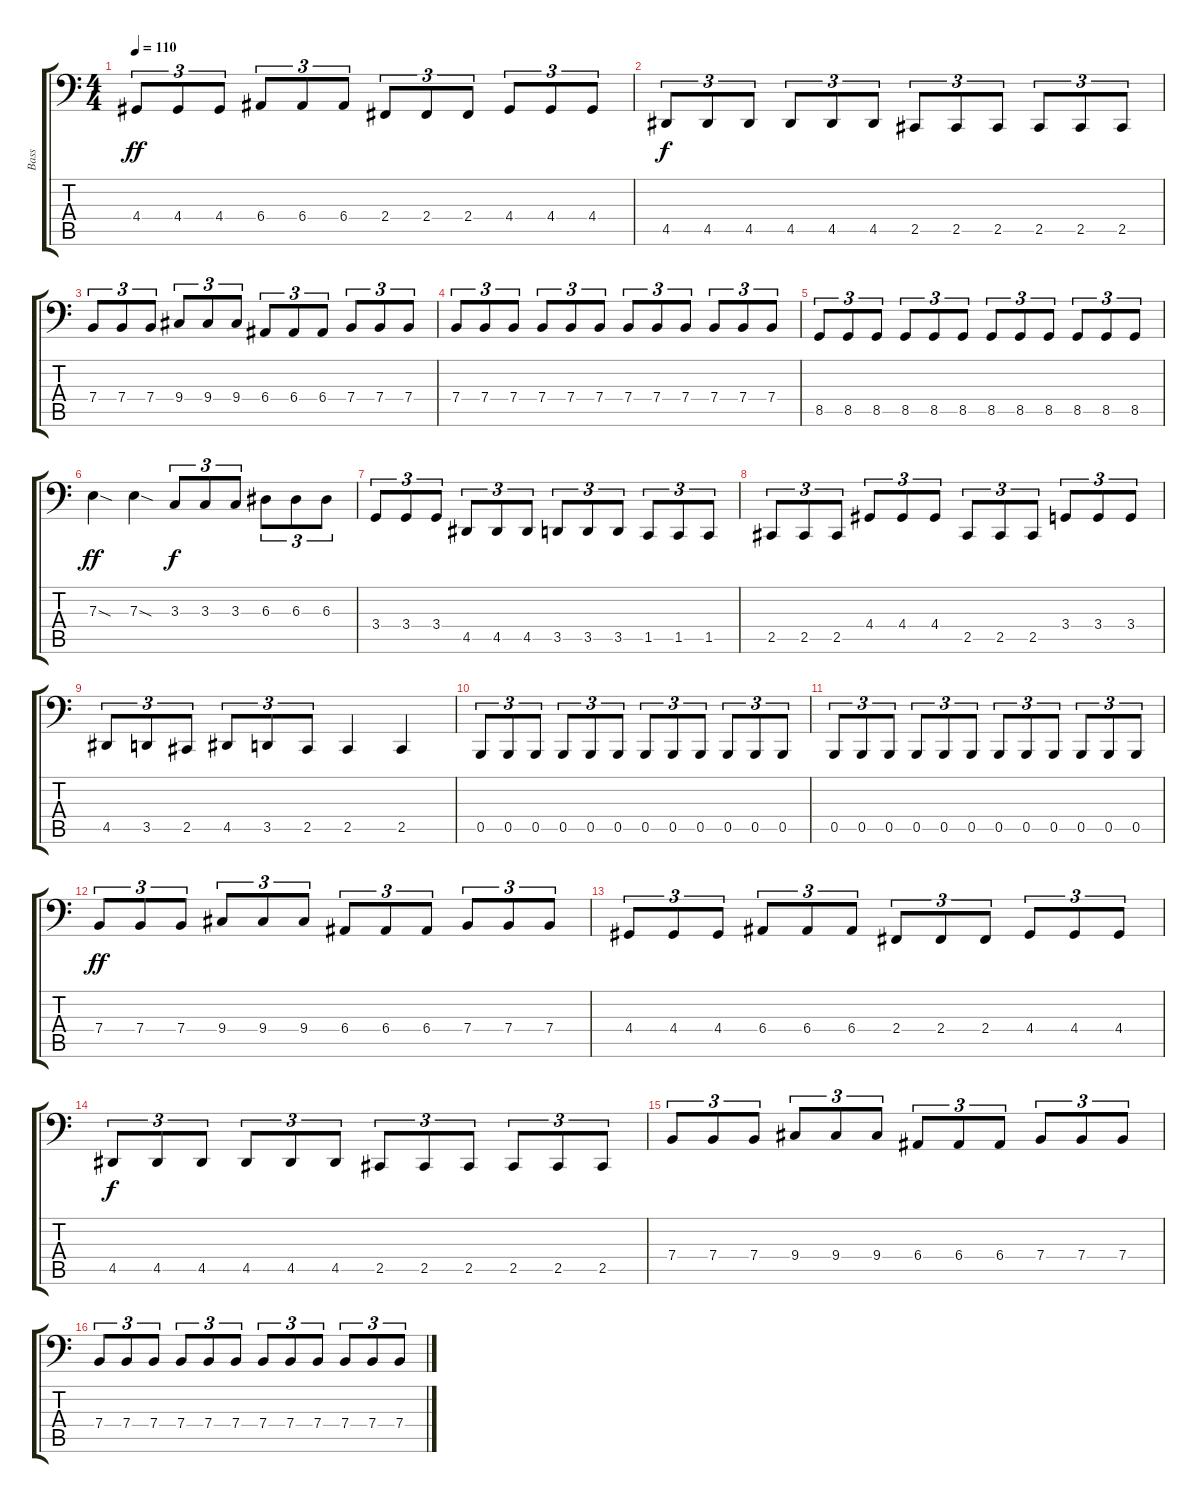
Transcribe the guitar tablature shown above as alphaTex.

\track ("Bass" "Bass") {instrument electricbasspick}
\staff {score tabs}
\tuning (G2 D2 A1 E1 B0 Gb0) {hide}
\ts (4 4)
\tempo 110
\clef f4
\ks c
4.4.8{tu (3 2) dy ff} 4.4.8{tu (3 2)} 4.4.8{tu (3 2)} 6.4.8{tu (3 2)} 6.4.8{tu (3 2)} 6.4.8{tu (3 2)} 2.4.8{tu (3 2)} 2.4.8{tu (3 2)} 2.4.8{tu (3 2)} 4.4.8{tu (3 2)} 4.4.8{tu (3 2)} 4.4.8{tu (3 2)} |
4.5.8{tu (3 2) dy f} 4.5.8{tu (3 2)} 4.5.8{tu (3 2)} 4.5.8{tu (3 2)} 4.5.8{tu (3 2)} 4.5.8{tu (3 2)} 2.5.8{tu (3 2)} 2.5.8{tu (3 2)} 2.5.8{tu (3 2)} 2.5.8{tu (3 2)} 2.5.8{tu (3 2)} 2.5.8{tu (3 2)} |
7.4.8{tu (3 2)} 7.4.8{tu (3 2)} 7.4.8{tu (3 2)} 9.4.8{tu (3 2)} 9.4.8{tu (3 2)} 9.4.8{tu (3 2)} 6.4.8{tu (3 2)} 6.4.8{tu (3 2)} 6.4.8{tu (3 2)} 7.4.8{tu (3 2)} 7.4.8{tu (3 2)} 7.4.8{tu (3 2)} |
7.4.8{tu (3 2)} 7.4.8{tu (3 2)} 7.4.8{tu (3 2)} 7.4.8{tu (3 2)} 7.4.8{tu (3 2)} 7.4.8{tu (3 2)} 7.4.8{tu (3 2)} 7.4.8{tu (3 2)} 7.4.8{tu (3 2)} 7.4.8{tu (3 2)} 7.4.8{tu (3 2)} 7.4.8{tu (3 2)} |
8.5.8{tu (3 2)} 8.5.8{tu (3 2)} 8.5.8{tu (3 2)} 8.5.8{tu (3 2)} 8.5.8{tu (3 2)} 8.5.8{tu (3 2)} 8.5.8{tu (3 2)} 8.5.8{tu (3 2)} 8.5.8{tu (3 2)} 8.5.8{tu (3 2)} 8.5.8{tu (3 2)} 8.5.8{tu (3 2)} |
7.3{sod}.4{dy ff} 7.3{sod}.4 3.3.8{tu (3 2) dy f} 3.3.8{tu (3 2)} 3.3.8{tu (3 2)} 6.3.8{tu (3 2)} 6.3.8{tu (3 2)} 6.3.8{tu (3 2)} |
3.4.8{tu (3 2)} 3.4.8{tu (3 2)} 3.4.8{tu (3 2)} 4.5.8{tu (3 2)} 4.5.8{tu (3 2)} 4.5.8{tu (3 2)} 3.5.8{tu (3 2)} 3.5.8{tu (3 2)} 3.5.8{tu (3 2)} 1.5.8{tu (3 2)} 1.5.8{tu (3 2)} 1.5.8{tu (3 2)} |
2.5.8{tu (3 2)} 2.5.8{tu (3 2)} 2.5.8{tu (3 2)} 4.4.8{tu (3 2)} 4.4.8{tu (3 2)} 4.4.8{tu (3 2)} 2.5.8{tu (3 2)} 2.5.8{tu (3 2)} 2.5.8{tu (3 2)} 3.4.8{tu (3 2)} 3.4.8{tu (3 2)} 3.4.8{tu (3 2)} |
4.5.8{tu (3 2)} 3.5.8{tu (3 2)} 2.5.8{tu (3 2)} 4.5.8{tu (3 2)} 3.5.8{tu (3 2)} 2.5.8{tu (3 2)} 2.5.4 2.5.4 |
0.5.8{tu (3 2)} 0.5.8{tu (3 2)} 0.5.8{tu (3 2)} 0.5.8{tu (3 2)} 0.5.8{tu (3 2)} 0.5.8{tu (3 2)} 0.5.8{tu (3 2)} 0.5.8{tu (3 2)} 0.5.8{tu (3 2)} 0.5.8{tu (3 2)} 0.5.8{tu (3 2)} 0.5.8{tu (3 2)} |
0.5.8{tu (3 2)} 0.5.8{tu (3 2)} 0.5.8{tu (3 2)} 0.5.8{tu (3 2)} 0.5.8{tu (3 2)} 0.5.8{tu (3 2)} 0.5.8{tu (3 2)} 0.5.8{tu (3 2)} 0.5.8{tu (3 2)} 0.5.8{tu (3 2)} 0.5.8{tu (3 2)} 0.5.8{tu (3 2)} |
7.4.8{tu (3 2) dy ff} 7.4.8{tu (3 2)} 7.4.8{tu (3 2)} 9.4.8{tu (3 2)} 9.4.8{tu (3 2)} 9.4.8{tu (3 2)} 6.4.8{tu (3 2)} 6.4.8{tu (3 2)} 6.4.8{tu (3 2)} 7.4.8{tu (3 2)} 7.4.8{tu (3 2)} 7.4.8{tu (3 2)} |
4.4.8{tu (3 2)} 4.4.8{tu (3 2)} 4.4.8{tu (3 2)} 6.4.8{tu (3 2)} 6.4.8{tu (3 2)} 6.4.8{tu (3 2)} 2.4.8{tu (3 2)} 2.4.8{tu (3 2)} 2.4.8{tu (3 2)} 4.4.8{tu (3 2)} 4.4.8{tu (3 2)} 4.4.8{tu (3 2)} |
4.5.8{tu (3 2) dy f} 4.5.8{tu (3 2)} 4.5.8{tu (3 2)} 4.5.8{tu (3 2)} 4.5.8{tu (3 2)} 4.5.8{tu (3 2)} 2.5.8{tu (3 2)} 2.5.8{tu (3 2)} 2.5.8{tu (3 2)} 2.5.8{tu (3 2)} 2.5.8{tu (3 2)} 2.5.8{tu (3 2)} |
7.4.8{tu (3 2)} 7.4.8{tu (3 2)} 7.4.8{tu (3 2)} 9.4.8{tu (3 2)} 9.4.8{tu (3 2)} 9.4.8{tu (3 2)} 6.4.8{tu (3 2)} 6.4.8{tu (3 2)} 6.4.8{tu (3 2)} 7.4.8{tu (3 2)} 7.4.8{tu (3 2)} 7.4.8{tu (3 2)} |
7.4.8{tu (3 2)} 7.4.8{tu (3 2)} 7.4.8{tu (3 2)} 7.4.8{tu (3 2)} 7.4.8{tu (3 2)} 7.4.8{tu (3 2)} 7.4.8{tu (3 2)} 7.4.8{tu (3 2)} 7.4.8{tu (3 2)} 7.4.8{tu (3 2)} 7.4.8{tu (3 2)} 7.4.8{tu (3 2)}
